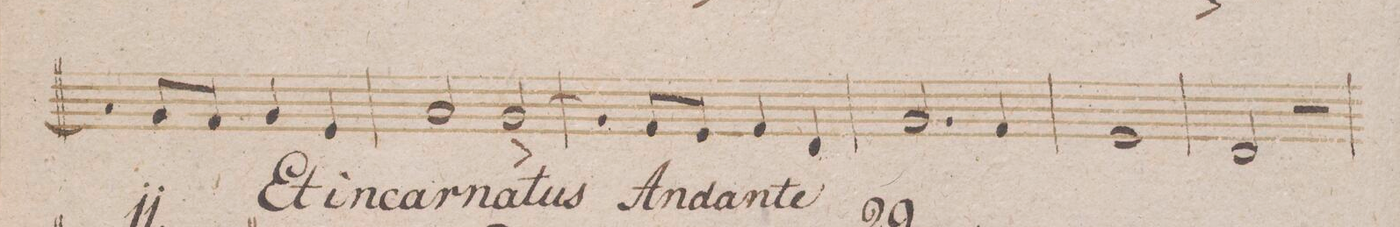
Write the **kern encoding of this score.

**kern	**dynam
*I"Fagotto 2do	*
*clefF4	*
*k[b-]	*
*met(c|)	*
*M2/2	*
4C/]	.
8BB-/L	.
8AA/J	.
4BB-/	.
4GG/	.
=59	=59
2C/	.
[>2BB-^/	.
=60	=60
4BB-/]	.
8AA/L	.
8GG/J	.
4AA/	.
4FF/	.
=61	=61
2.BB-/	.
4AA/	.
=62	=62
1GG	.
=63	=63
2FF/	.
2r	.
=64	=64
*-	*-
